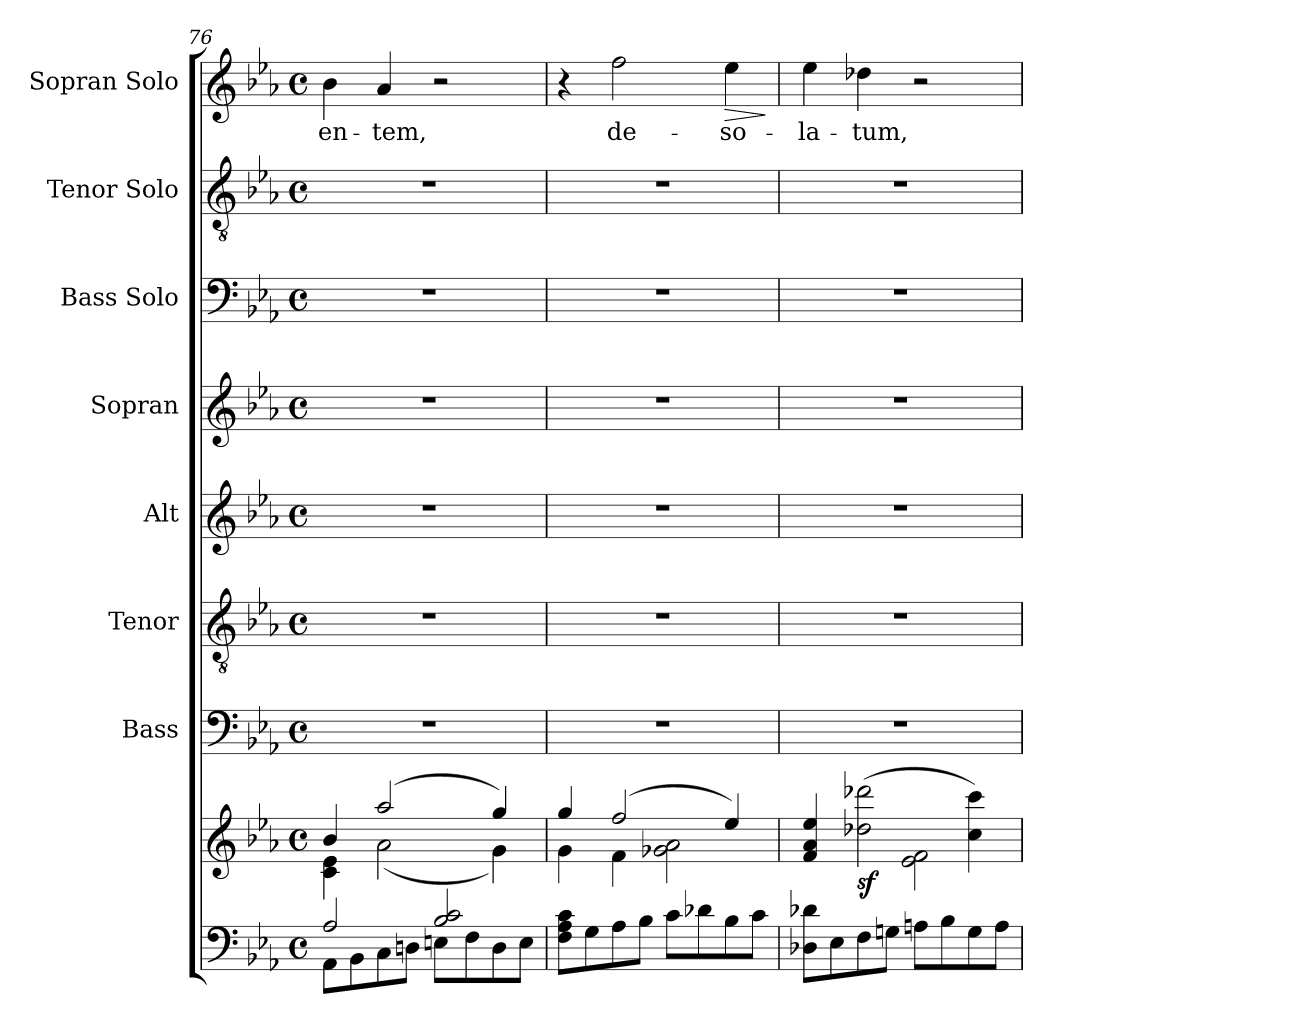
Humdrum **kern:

**kern	**kern	**dynam	**kern	**kern	**kern	**kern	**kern	**kern	**kern	**text	**dynam
*part8	*part8	*part8	*part7	*part6	*part5	*part4	*part3	*part2	*part1	*part1	*part1
*staff9	*staff8	*staff8/9	*staff7	*staff6	*staff5	*staff4	*staff3	*staff2	*staff1	*staff1	*staff1
*	*	*	*I"Bass	*I"Tenor	*I"Alt	*I"Sopran	*I"Bass Solo	*I"Tenor Solo	*I"Sopran Solo	*	*
*	*	*	*I'B.	*I'T.	*I'A.	*I'S.	*I'B. Solo	*I'T. Solo	*I'S. Solo	*	*
*clefF4	*clefG2	*	*clefF4	*clefGv2	*clefG2	*clefG2	*clefF4	*clefGv2	*clefG2	*	*
*k[b-e-a-]	*k[b-e-a-]	*	*k[b-e-a-]	*k[b-e-a-]	*k[b-e-a-]	*k[b-e-a-]	*k[b-e-a-]	*k[b-e-a-]	*k[b-e-a-]	*	*
*E-:	*E-:	*	*E-:	*E-:	*E-:	*E-:	*E-:	*E-:	*E-:	*	*
*M4/4	*M4/4	*	*M4/4	*M4/4	*M4/4	*M4/4	*M4/4	*M4/4	*M4/4	*	*
*met(c)	*met(c)	*	*met(c)	*met(c)	*met(c)	*met(c)	*met(c)	*met(c)	*met(c)	*	*
=76	=76	=76	=76	=76	=76	=76	=76	=76	=76	=76	=76
*^	*^	*	*	*	*	*	*	*	*	*	*
!	!	!	!	!	!	!	!	!	!	!	!	!LO:LY:b	!
2A-/	8AA-\L	4b-/	4c\ 4e-\	.	1r	1r	1r	1r	1r	1r	4b-\	-en-	.
.	8BB-\	.	.	.	.	.	.	.	.	.	.	.	.
!	!	!	!	!	!	!	!	!	!	!	!	!LO:LY:b	!
.	8C\	(2aa-/	(<2a-\	.	.	.	.	.	.	.	4a-/	-tem,	.
.	8Dn\J	.	.	.	.	.	.	.	.	.	.	.	.
2B-/ 2c/	8En\L	.	.	.	.	.	.	.	.	.	2r	.	.
.	8F\	.	.	.	.	.	.	.	.	.	.	.	.
.	8D\	4gg/)	4g\)	.	.	.	.	.	.	.	.	.	.
.	8E\J	.	.	.	.	.	.	.	.	.	.	.	.
*v	*v	*	*	*	*	*	*	*	*	*	*	*	*
=77	=77	=77	=77	=77	=77	=77	=77	=77	=77	=77	=77	=77
8F\ 8A-\ 8c\L	4gg/	4g\	.	1r	1r	1r	1r	1r	1r	4r	.	.
8G\	.	.	.	.	.	.	.	.	.	.	.	.
!	!	!	!	!	!	!	!	!	!	!	!LO:LY:b	!
8A-\	(2ff/	4f\	.	.	.	.	.	.	.	2ff\	de-	.
8B-\J	.	.	.	.	.	.	.	.	.	.	.	.
8c\L	.	2g-X\ 2a-\	.	.	.	.	.	.	.	.	.	.
8d-X\	.	.	.	.	.	.	.	.	.	.	.	.
!	!	!	!	!	!	!	!	!	!	!	!LO:LY:b	!LO:HP:b
8B-\	4ee-/)	.	.	.	.	.	.	.	.	4ee-\	-so-	>
8c\J	.	.	.	.	.	.	.	.	.	.	.	.
*	*v	*v	*	*	*	*	*	*	*	*	*	*
.	.	.	.	.	.	.	.	.	.	.	]
!!LO:LB:g=z
=78	=78	=78	=78	=78	=78	=78	=78	=78	=78	=78	=78
*	*^	*	*	*	*	*	*	*	*	*	*
!	!	!	!	!	!	!	!	!	!	!	!LO:LY:b	!
8D-X\ 8d-X\L	4f/ 4a-/ 4ee-/	2ryy	.	1r	1r	1r	1r	1r	1r	4ee-\	-la-	.
8E-\	.	.	.	.	.	.	.	.	.	.	.	.
!	!	!	!LO:DY:b	!	!	!	!	!	!	!	!LO:LY:b	!
8F\	(>2dd-X\ 2ddd-X\	.	sf	.	.	.	.	.	.	4dd-X\	-tum,	.
8Gn\J	.	.	.	.	.	.	.	.	.	.	.	.
8An\L	.	2e-\ 2f\	.	.	.	.	.	.	.	2r	.	.
8B-\	.	.	.	.	.	.	.	.	.	.	.	.
8G\	4cc\ 4ccc\)	.	.	.	.	.	.	.	.	.	.	.
8A\J	.	.	.	.	.	.	.	.	.	.	.	.
*	*v	*v	*	*	*	*	*	*	*	*	*	*
=	=	=	=	=	=	=	=	=	=	=	=
*-	*-	*-	*-	*-	*-	*-	*-	*-	*-	*-	*-
